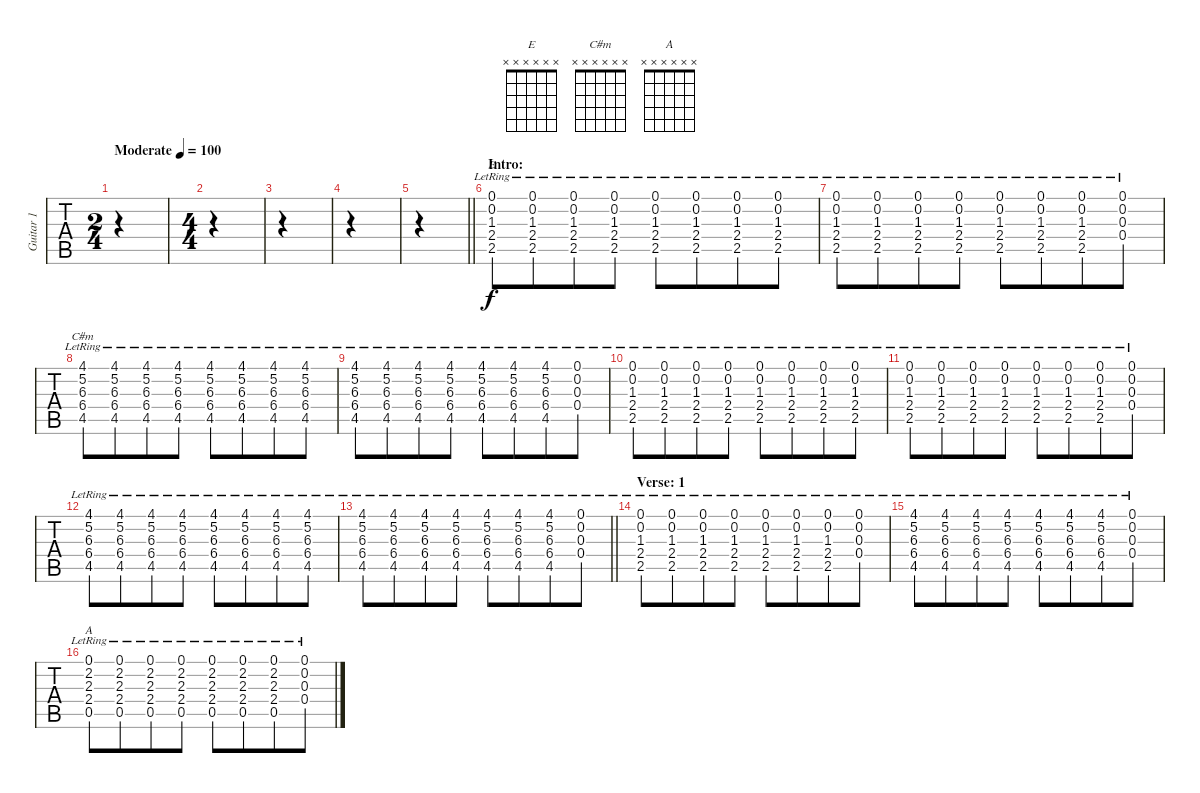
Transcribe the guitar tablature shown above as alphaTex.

\track ("Guitar 1" "Guitar 1") {instrument acousticguitarsteel}
\staff {tabs}
\tuning (E4 B3 G3 D3 A2 E2) {hide}
\chord ("E" x x x x x x)
\chord ("C#m" x x x x x x)
\chord ("A" x x x x x x)
\ts (2 4)
\tempo (100 "Moderate")
\clef g2
\ks c
|
\ts (4 4)
|
|
|
\barLineRight lightlight
|
\section ("" "Intro:")
(0.1{lr} 0.2{lr} 1.3{lr} 2.4{lr} 2.5{lr}).8{ch "E"} (0.1{lr} 0.2{lr} 1.3{lr} 2.4{lr} 2.5{lr}).8{beam merge} (0.1{lr} 0.2{lr} 1.3{lr} 2.4{lr} 2.5{lr}).8 (0.1{lr} 0.2{lr} 1.3{lr} 2.4{lr} 2.5{lr}).8 (0.1{lr} 0.2{lr} 1.3{lr} 2.4{lr} 2.5{lr}).8 (0.1{lr} 0.2{lr} 1.3{lr} 2.4{lr} 2.5{lr}).8{beam merge} (0.1{lr} 0.2{lr} 1.3{lr} 2.4{lr} 2.5{lr}).8 (0.1{lr} 0.2{lr} 1.3{lr} 2.4{lr} 2.5{lr}).8 |
(0.1{lr} 0.2{lr} 1.3{lr} 2.4{lr} 2.5{lr}).8 (0.1{lr} 0.2{lr} 1.3{lr} 2.4{lr} 2.5{lr}).8{beam merge} (0.1{lr} 0.2{lr} 1.3{lr} 2.4{lr} 2.5{lr}).8 (0.1{lr} 0.2{lr} 1.3{lr} 2.4{lr} 2.5{lr}).8 (0.1{lr} 0.2{lr} 1.3{lr} 2.4{lr} 2.5{lr}).8 (0.1{lr} 0.2{lr} 1.3{lr} 2.4{lr} 2.5{lr}).8{beam merge} (0.1{lr} 0.2{lr} 1.3{lr} 2.4{lr} 2.5{lr}).8 (0.1{lr} 0.2{lr} 0.3{lr} 0.4{lr}).8 |
(4.1{lr} 5.2{lr} 6.3{lr} 6.4{lr} 4.5{lr}).8{ch "C#m"} (4.1{lr} 5.2{lr} 6.3{lr} 6.4{lr} 4.5{lr}).8{beam merge} (4.1{lr} 5.2{lr} 6.3{lr} 6.4{lr} 4.5{lr}).8 (4.1{lr} 5.2{lr} 6.3{lr} 6.4{lr} 4.5{lr}).8 (4.1{lr} 5.2{lr} 6.3{lr} 6.4{lr} 4.5{lr}).8 (4.1{lr} 5.2{lr} 6.3{lr} 6.4{lr} 4.5{lr}).8{beam merge} (4.1{lr} 5.2{lr} 6.3{lr} 6.4{lr} 4.5{lr}).8 (4.1{lr} 5.2{lr} 6.3{lr} 6.4{lr} 4.5{lr}).8 |
(4.1{lr} 5.2{lr} 6.3{lr} 6.4{lr} 4.5{lr}).8 (4.1{lr} 5.2{lr} 6.3{lr} 6.4{lr} 4.5{lr}).8{beam merge} (4.1{lr} 5.2{lr} 6.3{lr} 6.4{lr} 4.5{lr}).8 (4.1{lr} 5.2{lr} 6.3{lr} 6.4{lr} 4.5{lr}).8 (4.1{lr} 5.2{lr} 6.3{lr} 6.4{lr} 4.5{lr}).8 (4.1{lr} 5.2{lr} 6.3{lr} 6.4{lr} 4.5{lr}).8{beam merge} (4.1{lr} 5.2{lr} 6.3{lr} 6.4{lr} 4.5{lr}).8 (0.1{lr} 0.2{lr} 0.3{lr} 0.4{lr}).8 |
(0.1{lr} 0.2{lr} 1.3{lr} 2.4{lr} 2.5{lr}).8 (0.1{lr} 0.2{lr} 1.3{lr} 2.4{lr} 2.5{lr}).8{beam merge} (0.1{lr} 0.2{lr} 1.3{lr} 2.4{lr} 2.5{lr}).8 (0.1{lr} 0.2{lr} 1.3{lr} 2.4{lr} 2.5{lr}).8 (0.1{lr} 0.2{lr} 1.3{lr} 2.4{lr} 2.5{lr}).8 (0.1{lr} 0.2{lr} 1.3{lr} 2.4{lr} 2.5{lr}).8{beam merge} (0.1{lr} 0.2{lr} 1.3{lr} 2.4{lr} 2.5{lr}).8 (0.1{lr} 0.2{lr} 1.3{lr} 2.4{lr} 2.5{lr}).8 |
(0.1{lr} 0.2{lr} 1.3{lr} 2.4{lr} 2.5{lr}).8 (0.1{lr} 0.2{lr} 1.3{lr} 2.4{lr} 2.5{lr}).8{beam merge} (0.1{lr} 0.2{lr} 1.3{lr} 2.4{lr} 2.5{lr}).8 (0.1{lr} 0.2{lr} 1.3{lr} 2.4{lr} 2.5{lr}).8 (0.1{lr} 0.2{lr} 1.3{lr} 2.4{lr} 2.5{lr}).8 (0.1{lr} 0.2{lr} 1.3{lr} 2.4{lr} 2.5{lr}).8{beam merge} (0.1{lr} 0.2{lr} 1.3{lr} 2.4{lr} 2.5{lr}).8 (0.1{lr} 0.2{lr} 0.3{lr} 0.4{lr}).8 |
(4.1{lr} 5.2{lr} 6.3{lr} 6.4{lr} 4.5{lr}).8 (4.1{lr} 5.2{lr} 6.3{lr} 6.4{lr} 4.5{lr}).8{beam merge} (4.1{lr} 5.2{lr} 6.3{lr} 6.4{lr} 4.5{lr}).8 (4.1{lr} 5.2{lr} 6.3{lr} 6.4{lr} 4.5{lr}).8 (4.1{lr} 5.2{lr} 6.3{lr} 6.4{lr} 4.5{lr}).8 (4.1{lr} 5.2{lr} 6.3{lr} 6.4{lr} 4.5{lr}).8{beam merge} (4.1{lr} 5.2{lr} 6.3{lr} 6.4{lr} 4.5{lr}).8 (4.1{lr} 5.2{lr} 6.3{lr} 6.4{lr} 4.5{lr}).8 |
\barLineRight lightlight
(4.1{lr} 5.2{lr} 6.3{lr} 6.4{lr} 4.5{lr}).8 (4.1{lr} 5.2{lr} 6.3{lr} 6.4{lr} 4.5{lr}).8{beam merge} (4.1{lr} 5.2{lr} 6.3{lr} 6.4{lr} 4.5{lr}).8 (4.1{lr} 5.2{lr} 6.3{lr} 6.4{lr} 4.5{lr}).8 (4.1{lr} 5.2{lr} 6.3{lr} 6.4{lr} 4.5{lr}).8 (4.1{lr} 5.2{lr} 6.3{lr} 6.4{lr} 4.5{lr}).8{beam merge} (4.1{lr} 5.2{lr} 6.3{lr} 6.4{lr} 4.5{lr}).8 (0.1{lr} 0.2{lr} 0.3{lr} 0.4{lr}).8 |
\section ("" "Verse: 1")
(0.1{lr} 0.2{lr} 1.3{lr} 2.4{lr} 2.5{lr}).8 (0.1{lr} 0.2{lr} 1.3{lr} 2.4{lr} 2.5{lr}).8{beam merge} (0.1{lr} 0.2{lr} 1.3{lr} 2.4{lr} 2.5{lr}).8 (0.1{lr} 0.2{lr} 1.3{lr} 2.4{lr} 2.5{lr}).8 (0.1{lr} 0.2{lr} 1.3{lr} 2.4{lr} 2.5{lr}).8 (0.1{lr} 0.2{lr} 1.3{lr} 2.4{lr} 2.5{lr}).8{beam merge} (0.1{lr} 0.2{lr} 1.3{lr} 2.4{lr} 2.5{lr}).8 (0.1{lr} 0.2{lr} 0.3{lr} 0.4{lr}).8 |
(4.1{lr} 5.2{lr} 6.3{lr} 6.4{lr} 4.5{lr}).8 (4.1{lr} 5.2{lr} 6.3{lr} 6.4{lr} 4.5{lr}).8{beam merge} (4.1{lr} 5.2{lr} 6.3{lr} 6.4{lr} 4.5{lr}).8 (4.1{lr} 5.2{lr} 6.3{lr} 6.4{lr} 4.5{lr}).8 (4.1{lr} 5.2{lr} 6.3{lr} 6.4{lr} 4.5{lr}).8 (4.1{lr} 5.2{lr} 6.3{lr} 6.4{lr} 4.5{lr}).8{beam merge} (4.1{lr} 5.2{lr} 6.3{lr} 6.4{lr} 4.5{lr}).8 (0.1{lr} 0.2{lr} 0.3{lr} 0.4{lr}).8 |
(0.1{lr} 2.2{lr} 2.3{lr} 2.4{lr} 0.5{lr}).8{ch "A"} (0.1{lr} 2.2{lr} 2.3{lr} 2.4{lr} 0.5{lr}).8{beam merge} (0.1{lr} 2.2{lr} 2.3{lr} 2.4{lr} 0.5{lr}).8 (0.1{lr} 2.2{lr} 2.3{lr} 2.4{lr} 0.5{lr}).8 (0.1{lr} 2.2{lr} 2.3{lr} 2.4{lr} 0.5{lr}).8 (0.1{lr} 2.2{lr} 2.3{lr} 2.4{lr} 0.5{lr}).8{beam merge} (0.1{lr} 2.2{lr} 2.3{lr} 2.4{lr} 0.5{lr}).8 (0.1{lr} 0.2{lr} 0.3{lr} 0.4{lr}).8
